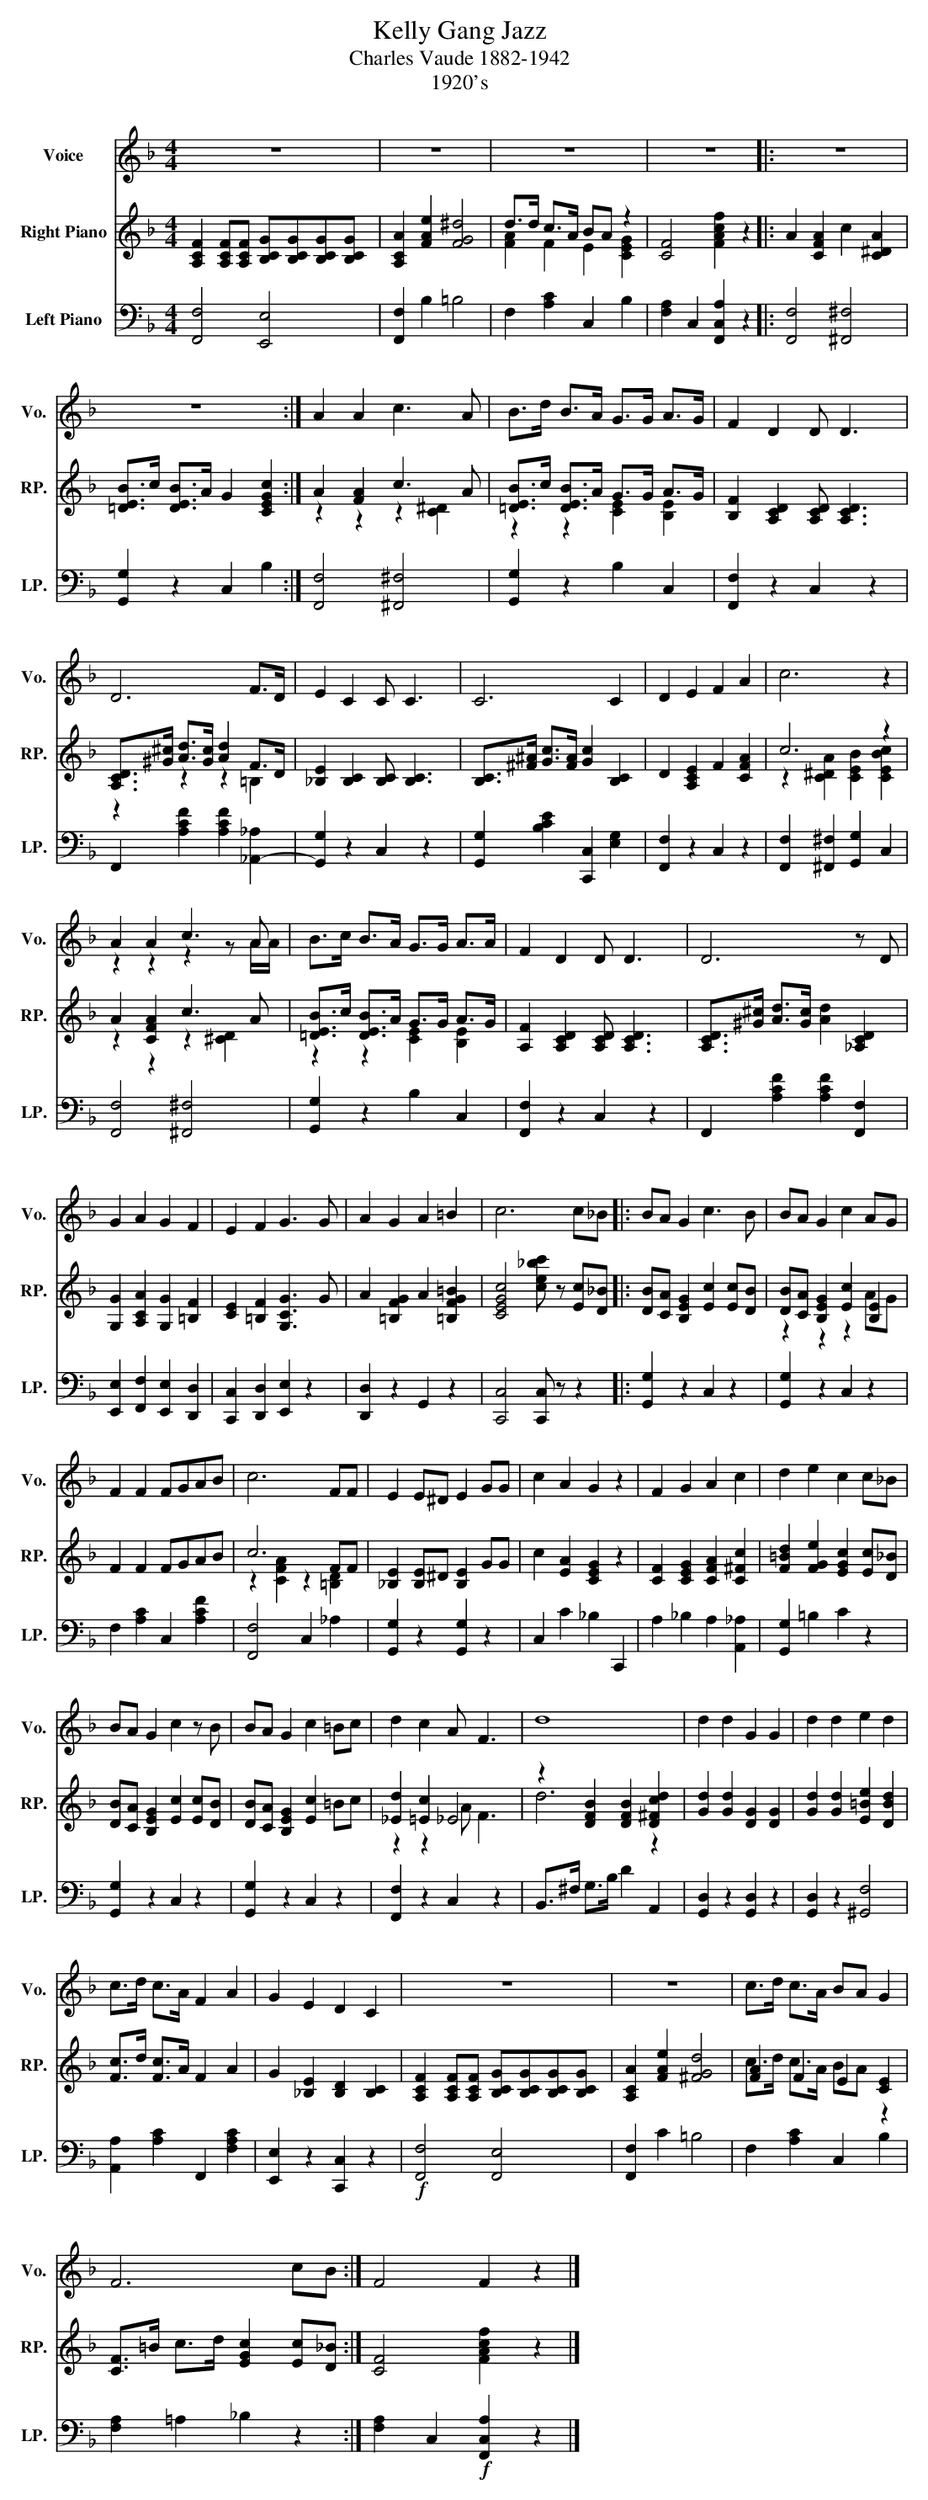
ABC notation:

X:1
T:Kelly Gang Jazz
T:Charles Vaude 1882-1942
T:1920's
%%score ( 1 2 ) ( 3 4 ) 5
L:1/4
M:4/4
K:F
V:1 treble nm="Voice" snm="Vo."
V:2 treble
V:3 treble nm="Right Piano" snm="RP."
V:4 treble
V:5 bass nm="Left Piano" snm="LP."
V:1
z4 | z4 | z4 | z4 |: z4 |$ z4 :| A A c3/2 A/ | B/>d/ B/>A/ G/>G/ A/>G/ | F D D/ D3/2 |$ D3 F/>D/ |
E C C/ C3/2 | C3 C | D E F A | c3 z |$ A A c3/2 A/ | B/>c/ B/>A/ G/>G/ A/>A/ | F D D/ D3/2 |
D3 z/ D/ |$ G A G F | E F G3/2 G/ | A G A =B | c3 c/_B/ |: B/A/ G c3/2 B/ | B/A/ G c A/G/ |$
F F F/G/A/B/ | c3 F/F/ | E E/^D/ E G/G/ | c A G z | F G A c | d e c c/_B/ |$ B/A/ G c z/ B/ |
B/A/ G c =B/c/ | d c A/ F3/2 | d4 | d d G G | d d e d |$ c/>d/ c/>A/ F A | G E D C | z4 | z4 |
c/>d/ c/>A/ B/A/ G |$ F3 c/B/ :| F2 F z |]
V:2
x4 | x4 | x4 | x4 |: x4 |$ x4 :| x4 | x4 | x4 |$ x4 | x4 | x4 | x4 | x4 |$ z z z z/ A/4A/4 | x4 |
x4 | x4 |$ x4 | x4 | x4 | x4 |: x4 | x4 |$ x4 | x4 | x4 | x4 | x4 | x4 |$ x4 | x4 | x4 | x4 | x4 |
x4 |$ x4 | x4 | x4 | x4 | x4 |$ x4 :| x4 |]
V:3
[A,CF] [A,CF]/[A,CF]/ [B,CG]/[B,CG]/[B,CG]/[B,CG]/ | [A,CA] [FAe] [FG^d]2 | d/>d/ c/>A/ B/A/ z |
[CF]2 [FAcf] z |: A [CFA] c [C^DA] |$ [=DEB]/>c/ [DEB]/>A/ G [CEGc] :| A [FA] c3/2 A/ |
[=DEB]/>c/ [DEB]/>A/ G/>G/ A/>G/ | [B,F] [A,CD] [A,CD]/ [A,CD]3/2 |$
[A,CD]/>[^G^c]/ [Ad]/>[Gc]/ [Ad] F/>D/ | [_B,E] [B,C] [B,C]/ [B,C]3/2 |
[B,C]/>[^F^A]/ [Gc]/>[FA]/ [Gc] [B,C] | D [A,CE] F [CFA] | c3 z |$ A [CFA] c3/2 A/ |
[=DEB]/>c/ [DEB]/>A/ G/>G/ A/>G/ | [A,F] [A,CD] [A,CD]/ [A,CD]3/2 |
[A,CD]/>[^G^c]/ [Ad]/>[Gc]/ [Ad] [_A,CD] |$ [G,G] [A,CA] [G,G] [=B,F] | [CE] [=B,F] [G,CG]3/2 G/ |
A [=B,FG] A [=B,FG=B] | [CEGc]2 [ce_bc']/ z/ [Ec]/[D_B]/ |: [DB]/[CA]/ [B,EG] [Ec] [Ec]/[DB]/ |
[DB]/[CA]/ [B,EG] [Ec] [B,E] |$ F F F/G/A/B/ | c3 F/F/ | [_B,E] [B,E]/^D/ [B,E] G/G/ |
c [EA] [CEG] z | [CF] [CEG] [CFA] [C^Fc] | [F=Bd] [FGe] [EGc] [Ec]/[D_B]/ |$
[DB]/[CA]/ [B,EG] [Ec] [Ec]/[DB]/ | [DB]/[CA]/ [B,EG] [Ec] =B/c/ | [_Ed] [=Ec] _E2 |
z [DFB] [DFB] [D^Fcd] | [Gd] [Gd] [DG] [DG] | [Gd] [Gd] [E=Be] [DBd] |$ [Fc]/>d/ [Fc]/>A/ F A |
G [_B,E] [B,D] [B,C] | [A,CF] [A,CF]/[A,CF]/ [B,CG]/[B,CG]/[B,CG]/[B,CG]/ | [A,CA] [FAe] [^FGd]2 |
[FA] F E [CE] |$ [CF]/>=B/ c/>d/ [EGc] [Ec]/[D_B]/ :| [CF]2 [FAcf] z |]
V:4
x4 | x4 | [FA] F E [CEG] | x4 |: x4 |$ x4 :| z z z [C^D] | z z [CE] [B,E] | x4 |$ z z z =B, | x4 |
x4 | x4 | z [C^DA] [CEB] [CEBc] |$ z z z [^CD] | z z [CE] [B,E] | x4 | x4 |$ x4 | x4 | x4 | x4 |:
x4 | z z z A/G/ |$ x4 | z [CFA] z [=B,D] | x4 | x4 | x4 | x4 |$ x4 | x4 | z z A/ F3/2 | d3 z |
x4 | x4 |$ x4 | x4 | x4 | x4 | c/>d/ c/>A/ B/A/ z |$ x4 :| x4 |]
V:5
[F,,F,]2 [E,,E,]2 | [F,,F,] B, =B,2 | F, [A,C] C, B, | [F,A,] C, [F,,C,A,] z |:
[F,,F,]2 [^F,,^F,]2 |$ [G,,G,] z C, B, :| [F,,F,]2 [^F,,^F,]2 | [G,,G,] z B, C, |
[F,,F,] z C, z |$ F,, [A,CF] [A,CF] [_A,,-_A,] | [G,,G,] z C, z | [G,,G,] [B,CE] [C,,C,] [E,G,] |
[F,,F,] z C, z | [F,,F,] [^F,,^F,] [G,,G,] C, |$ [F,,F,]2 [^F,,^F,]2 | [G,,G,] z B, C, |
[F,,F,] z C, z | F,, [A,CF] [A,CF] [F,,F,] |$ [E,,E,] [F,,F,] [E,,E,] [D,,D,] |
[C,,C,] [D,,D,] [E,,E,] z | [D,,D,] z G,, z | [C,,C,]2 [C,,C,]/ z/ z |: [G,,G,] z C, z |
[G,,G,] z C, z |$ F, [A,C] C, [A,CF] | [F,,F,]2 C, _A, | [G,,G,] z [G,,G,] z | C, C _B, C,, |
A, _B, A, [A,,_A,] | [G,,G,] =B, C z |$ [G,,G,] z C, z | [G,,G,] z C, z | [F,,F,] z C, z |
B,,/>^F,/ G,/>B,/ D A,, | [G,,D,] z [G,,D,] z | [G,,D,] z [^G,,F,]2 |$ [A,,A,] [A,C] F,, [F,A,C] |
[E,,E,] z [C,,C,] z |!f! [F,,F,]2 [F,,E,]2 | [F,,F,] C =B,2 | F, [A,C] C, B, |$
[F,A,] =A, _B, z :| [F,A,] C,!f! [F,,C,A,] z |]
